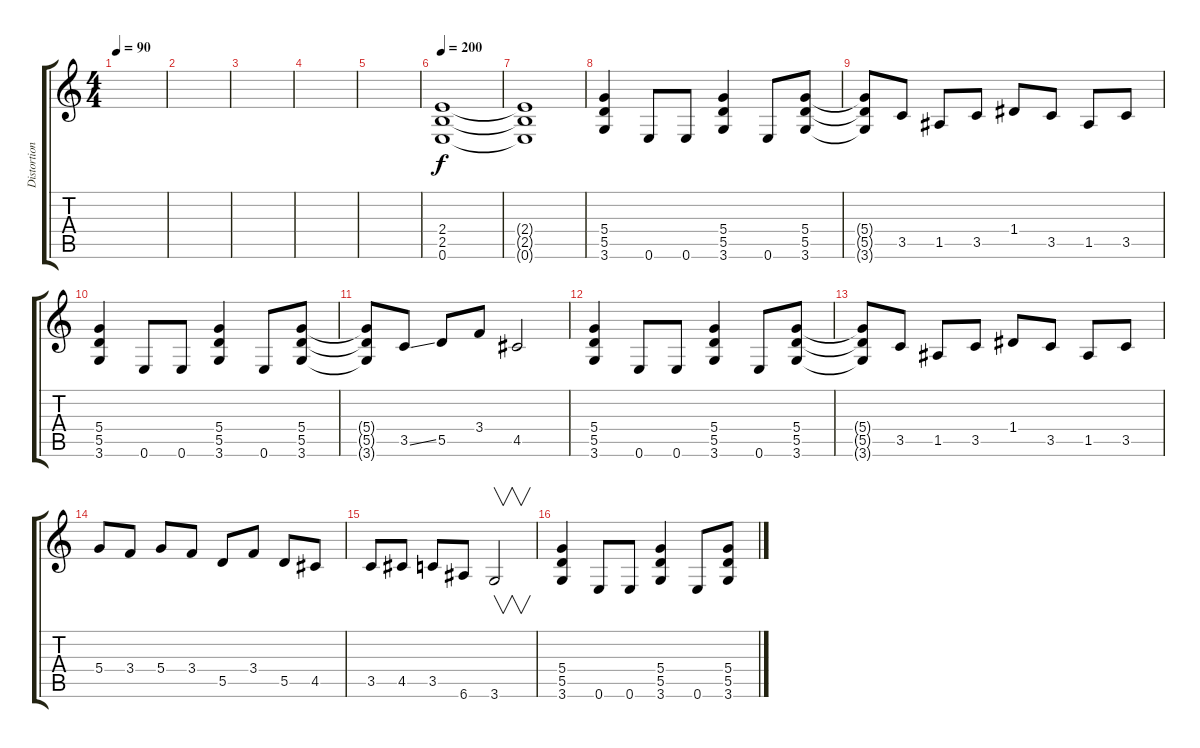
\track ("Distortion Guitar 2" "Distortion") {instrument distortionguitar}
\staff {score tabs}
\tuning (E4 B3 G3 D3 A2 E2) {hide}
\ts (4 4)
\tempo 90
\clef g2
\ks c
|
|
|
|
|
\tempo 200
(2.4 2.5 0.6).1 |
(2.4{t} 2.5{t} 0.6{t}).1 |
(5.4 5.5 3.6).4 0.6.8 0.6.8 (5.4 5.5 3.6).4 0.6.8 (5.4 5.5 3.6).8 |
(5.4{t} 5.5{t} 3.6{t}).8 3.5.8 1.5.8 3.5.8 1.4.8 3.5.8 1.5.8 3.5.8 |
(5.4 5.5 3.6).4 0.6.8 0.6.8 (5.4 5.5 3.6).4 0.6.8 (5.4 5.5 3.6).8 |
(5.4{t} 5.5{t} 3.6{t}).8 3.5{ss}.8 5.5.8 3.4.8 4.5.2 |
(5.4 5.5 3.6).4 0.6.8 0.6.8 (5.4 5.5 3.6).4 0.6.8 (5.4 5.5 3.6).8 |
(5.4{t} 5.5{t} 3.6{t}).8 3.5.8 1.5.8 3.5.8 1.4.8 3.5.8 1.5.8 3.5.8 |
5.4.8 3.4.8 5.4.8 3.4.8 5.5.8 3.4.8 5.5.8 4.5.8 |
3.5.8 4.5.8 3.5.8 6.6.8 3.6.2{v} |
(5.4 5.5 3.6).4 0.6.8 0.6.8 (5.4 5.5 3.6).4 0.6.8 (5.4 5.5 3.6).8
